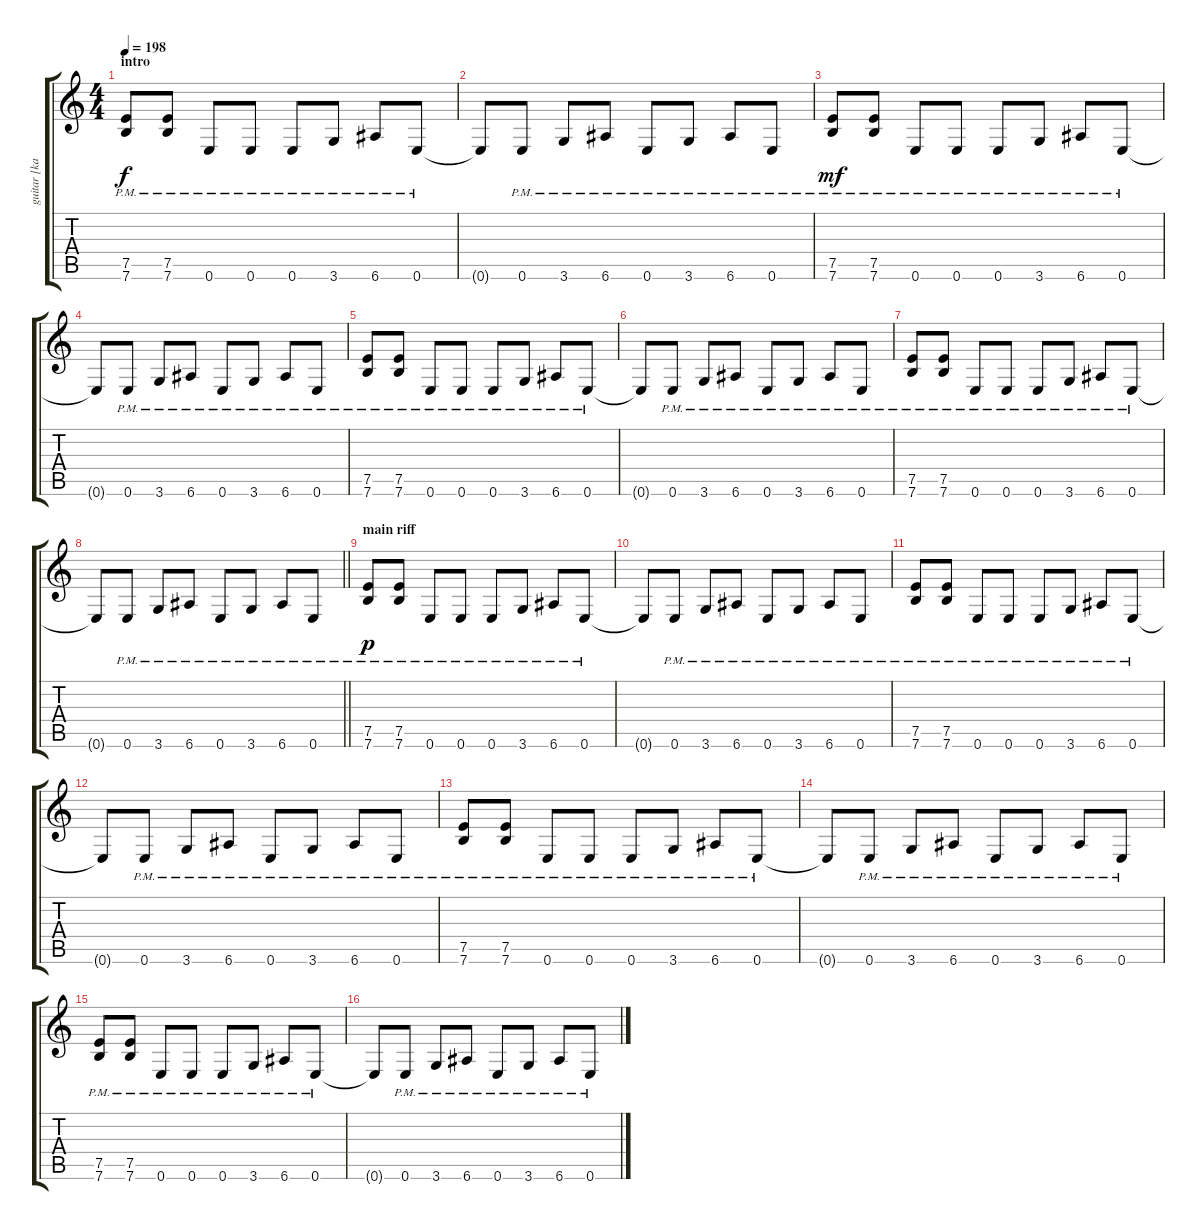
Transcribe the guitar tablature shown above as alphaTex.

\track ("guitar [karukan]" "guitar [ka") {instrument overdrivenguitar}
\staff {score tabs}
\tuning (E4 B3 G3 D3 A2 E2) {hide}
\ts (4 4)
\section ("" "intro")
\tempo 198
\clef g2
\ks c
(7.5{pm} 7.6{pm}).8{dy f instrument overdrivenguitar} (7.5{pm} 7.6{pm}).8 0.6{pm}.8 0.6{pm}.8 0.6{pm}.8 3.6{pm}.8 6.6{pm}.8 0.6{pm}.8 |
0.6{t}.8 0.6{pm}.8 3.6{pm}.8 6.6{pm}.8 0.6{pm}.8 3.6{pm}.8 6.6{pm}.8 0.6{pm}.8 |
(7.5{pm} 7.6{pm}).8{dy mf} (7.5{pm} 7.6{pm}).8 0.6{pm}.8 0.6{pm}.8 0.6{pm}.8 3.6{pm}.8 6.6{pm}.8 0.6{pm}.8 |
0.6{t}.8 0.6{pm}.8 3.6{pm}.8 6.6{pm}.8 0.6{pm}.8 3.6{pm}.8 6.6{pm}.8 0.6{pm}.8 |
(7.5{pm} 7.6{pm}).8 (7.5{pm} 7.6{pm}).8 0.6{pm}.8 0.6{pm}.8 0.6{pm}.8 3.6{pm}.8 6.6{pm}.8 0.6{pm}.8 |
0.6{t}.8 0.6{pm}.8 3.6{pm}.8 6.6{pm}.8 0.6{pm}.8 3.6{pm}.8 6.6{pm}.8 0.6{pm}.8 |
(7.5{pm} 7.6{pm}).8 (7.5{pm} 7.6{pm}).8 0.6{pm}.8 0.6{pm}.8 0.6{pm}.8 3.6{pm}.8 6.6{pm}.8 0.6{pm}.8 |
\barLineRight lightlight
0.6{t}.8 0.6{pm}.8 3.6{pm}.8 6.6{pm}.8 0.6{pm}.8 3.6{pm}.8 6.6{pm}.8 0.6{pm}.8 |
\section ("" "main riff")
(7.5{pm} 7.6{pm}).8{dy p} (7.5{pm} 7.6{pm}).8 0.6{pm}.8 0.6{pm}.8 0.6{pm}.8 3.6{pm}.8 6.6{pm}.8 0.6{pm}.8 |
0.6{t}.8 0.6{pm}.8 3.6{pm}.8 6.6{pm}.8 0.6{pm}.8 3.6{pm}.8 6.6{pm}.8 0.6{pm}.8 |
(7.5{pm} 7.6{pm}).8 (7.5{pm} 7.6{pm}).8 0.6{pm}.8 0.6{pm}.8 0.6{pm}.8 3.6{pm}.8 6.6{pm}.8 0.6{pm}.8 |
0.6{t}.8 0.6{pm}.8 3.6{pm}.8 6.6{pm}.8 0.6{pm}.8 3.6{pm}.8 6.6{pm}.8 0.6{pm}.8 |
(7.5{pm} 7.6{pm}).8 (7.5{pm} 7.6{pm}).8 0.6{pm}.8 0.6{pm}.8 0.6{pm}.8 3.6{pm}.8 6.6{pm}.8 0.6{pm}.8 |
0.6{t}.8 0.6{pm}.8 3.6{pm}.8 6.6{pm}.8 0.6{pm}.8 3.6{pm}.8 6.6{pm}.8 0.6{pm}.8 |
(7.5{pm} 7.6{pm}).8 (7.5{pm} 7.6{pm}).8 0.6{pm}.8 0.6{pm}.8 0.6{pm}.8 3.6{pm}.8 6.6{pm}.8 0.6{pm}.8 |
0.6{t}.8 0.6{pm}.8 3.6{pm}.8 6.6{pm}.8 0.6{pm}.8 3.6{pm}.8 6.6{pm}.8 0.6{pm}.8
